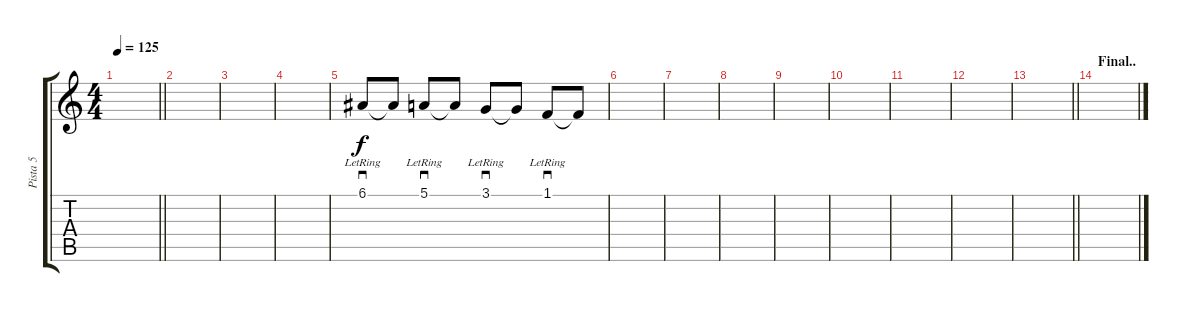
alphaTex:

\track ("Pista 5" "Pista 5") {instrument flute}
\staff {score tabs}
\tuning (E4 B3 G3 D3 A2 E2) {hide}
\ts (4 4)
\tempo 125
\clef g2
\barLineRight lightlight
\ks c
|
|
|
|
6.1{lr}.8{sd} 6.1{t}.8 5.1{lr}.8{sd} 5.1{t}.8 3.1{lr}.8{sd} 3.1{t}.8 1.1{lr}.8{sd} 1.1{t}.8 |
|
|
|
|
|
|
|
\barLineRight lightlight
|
\section ("" "Final..")
